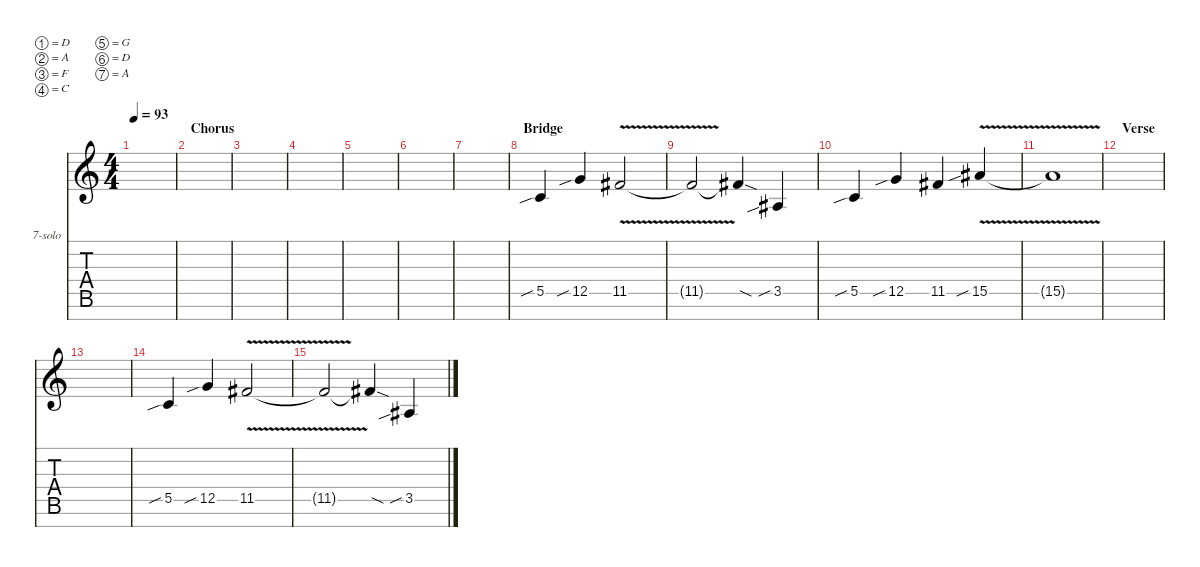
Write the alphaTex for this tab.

\defaultSystemsLayout 4
\hideDynamics
\bracketExtendMode nobrackets
\firstSystemTrackNameOrientation horizontal
\otherSystemsTrackNameOrientation horizontal
\track ("7-solo" "7-solo") {solo instrument distortionguitar}
\staff {score tabs}
\tuning (D4 A3 F3 C3 G2 D2 A1)
\ts (4 4)
\scale
1.09919
\tempo 93
\accidentals auto
\clef g2
\ottava regular
\simile none
\ks c
|
\section ("" "Chorus")
\scale
0.977463 |
\scale
0.945884 |
\scale
0.977463 |
\scale
1.06761 |
\scale
0.977463 |
\scale
0.977463 |
\section ("" "Bridge")
\scale
0.977463 5.5{sib}.4{beam Up} 12.5{sib}.4{beam Up} 11.5{v acc #}.2{beam Up} |
\scale
1.09129 11.5{t acc #}.2{beam Up} 11.5{sod t acc #}.4{beam Up} 3.5{sib acc #}.4{beam Up} |
\scale
0.969568 5.5{sib}.4{beam Up} 12.5{sib}.4{beam Up} 11.5{acc #}.4{beam Up} 15.5{v sib acc #}.4{beam Up} |
\scale
0.969568 15.5{t acc #}.1{beam Up} |
\section ("" "Verse")
\scale
0.969568 |
\scale
1.09129 |
\scale
0.969568 5.5{sib}.4{beam Up} 12.5{sib}.4{beam Up} 11.5{v acc #}.2{beam Up} |
\scale
0.969568 11.5{t acc #}.2{beam Up} 11.5{sod t acc #}.4{beam Up} 3.5{sib acc #}.4{beam Up} |
\scale
0.969568
